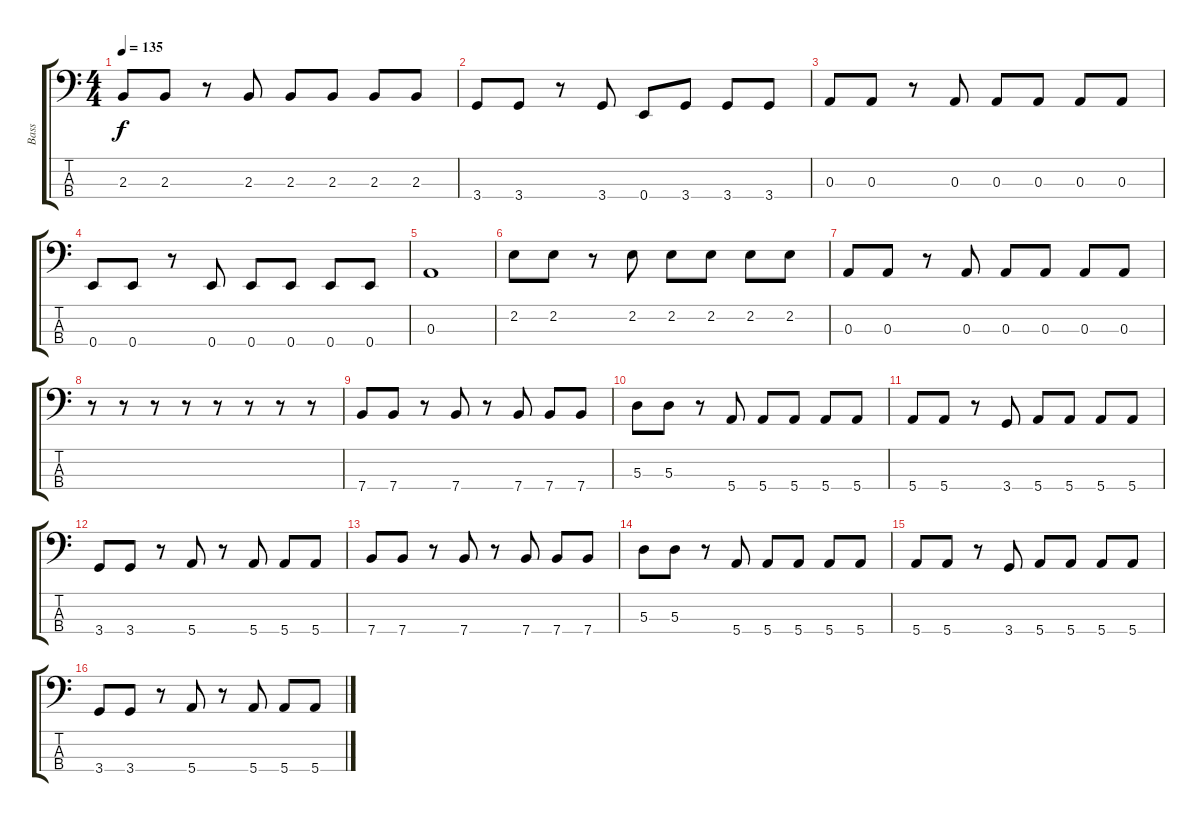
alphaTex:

\track ("Bass" "Bass") {instrument electricbasspick}
\staff {score tabs}
\tuning (G2 D2 A1 E1) {hide}
\ts (4 4)
\tempo 135
\clef f4
\ks c
2.3.8{dy f} 2.3.8 r.8 2.3.8 2.3.8 2.3.8 2.3.8 2.3.8 |
3.4.8 3.4.8 r.8 3.4.8 0.4.8 3.4.8 3.4.8 3.4.8 |
0.3.8 0.3.8 r.8 0.3.8 0.3.8 0.3.8 0.3.8 0.3.8 |
0.4.8 0.4.8 r.8 0.4.8 0.4.8 0.4.8 0.4.8 0.4.8 |
0.3.1 |
2.2.8 2.2.8 r.8 2.2.8 2.2.8 2.2.8 2.2.8 2.2.8 |
0.3.8 0.3.8 r.8 0.3.8 0.3.8 0.3.8 0.3.8 0.3.8 |
r.8 r.8 r.8 r.8 r.8 r.8 r.8 r.8 |
7.4.8 7.4.8 r.8 7.4.8 r.8 7.4.8 7.4.8 7.4.8 |
5.3.8 5.3.8 r.8 5.4.8 5.4.8 5.4.8 5.4.8 5.4.8 |
5.4.8 5.4.8 r.8 3.4.8 5.4.8 5.4.8 5.4.8 5.4.8 |
3.4.8 3.4.8 r.8 5.4.8 r.8 5.4.8 5.4.8 5.4.8 |
7.4.8 7.4.8 r.8 7.4.8 r.8 7.4.8 7.4.8 7.4.8 |
5.3.8 5.3.8 r.8 5.4.8 5.4.8 5.4.8 5.4.8 5.4.8 |
5.4.8 5.4.8 r.8 3.4.8 5.4.8 5.4.8 5.4.8 5.4.8 |
3.4.8 3.4.8 r.8 5.4.8 r.8 5.4.8 5.4.8 5.4.8
